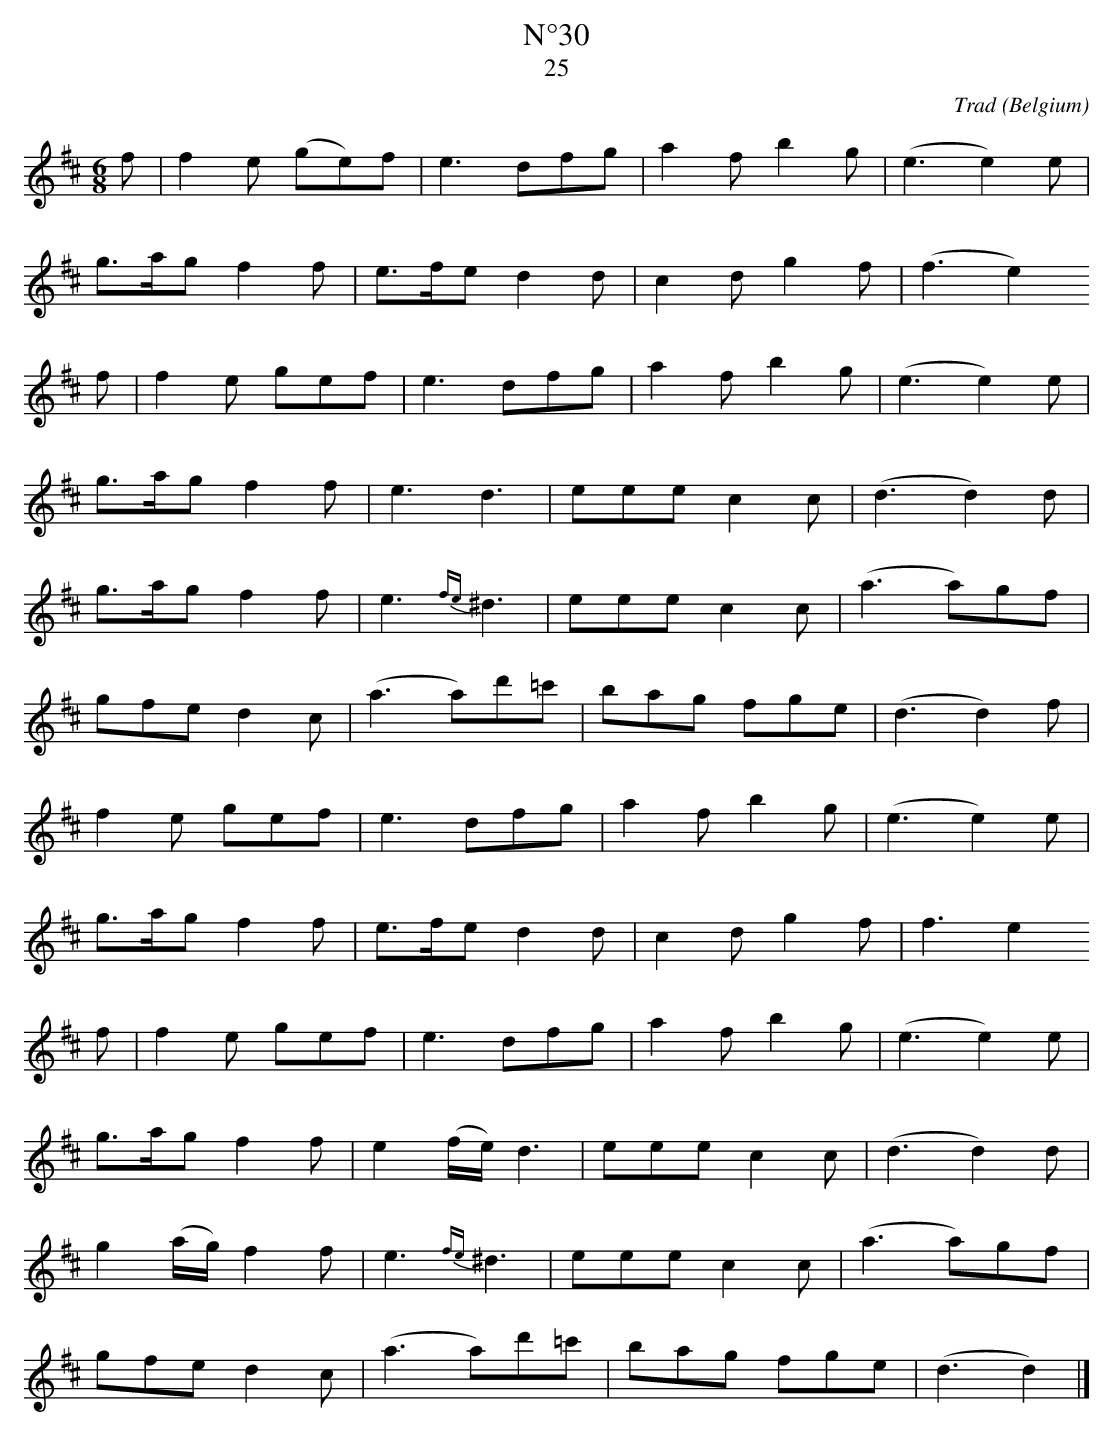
X:1
T:N°30
T:25
C:Trad
O:Belgium
M:6/8
L:1/8
K:Dmaj
f|f2e (ge)f|e3 dfg|a2f b2g|(e3 e2)e|
g>ag f2f|e>fe d2d|c2d g2f|(f3 e2)
f|f2e gef|e3 dfg|a2f b2g|(e3 e2)e|
g>ag f2f|e3 d3|eee c2c|(d3 d2)d|
g>ag f2f|e3{fe} ^d3|eee c2c|(a3 a)gf|
gfe d2c|(a3 a)d'=c'|bag fge|(d3 d2)f|
f2e gef|e3 dfg|a2f b2g|(e3 e2)e|
g>ag f2f|e>fe d2d|c2d g2f|f3 e2
f|f2e gef|e3 dfg|a2f b2g|(e3 e2)e|
g>ag f2f|e2(f/e/) d3|eee c2c|(d3 d2)d|
g2(a/g/) f2f|e3 {fe}^d3|eee c2c|(a3 a)gf|
gfe d2c|(a3 a)d'=c'|bag fge|(d3 d2)|]
